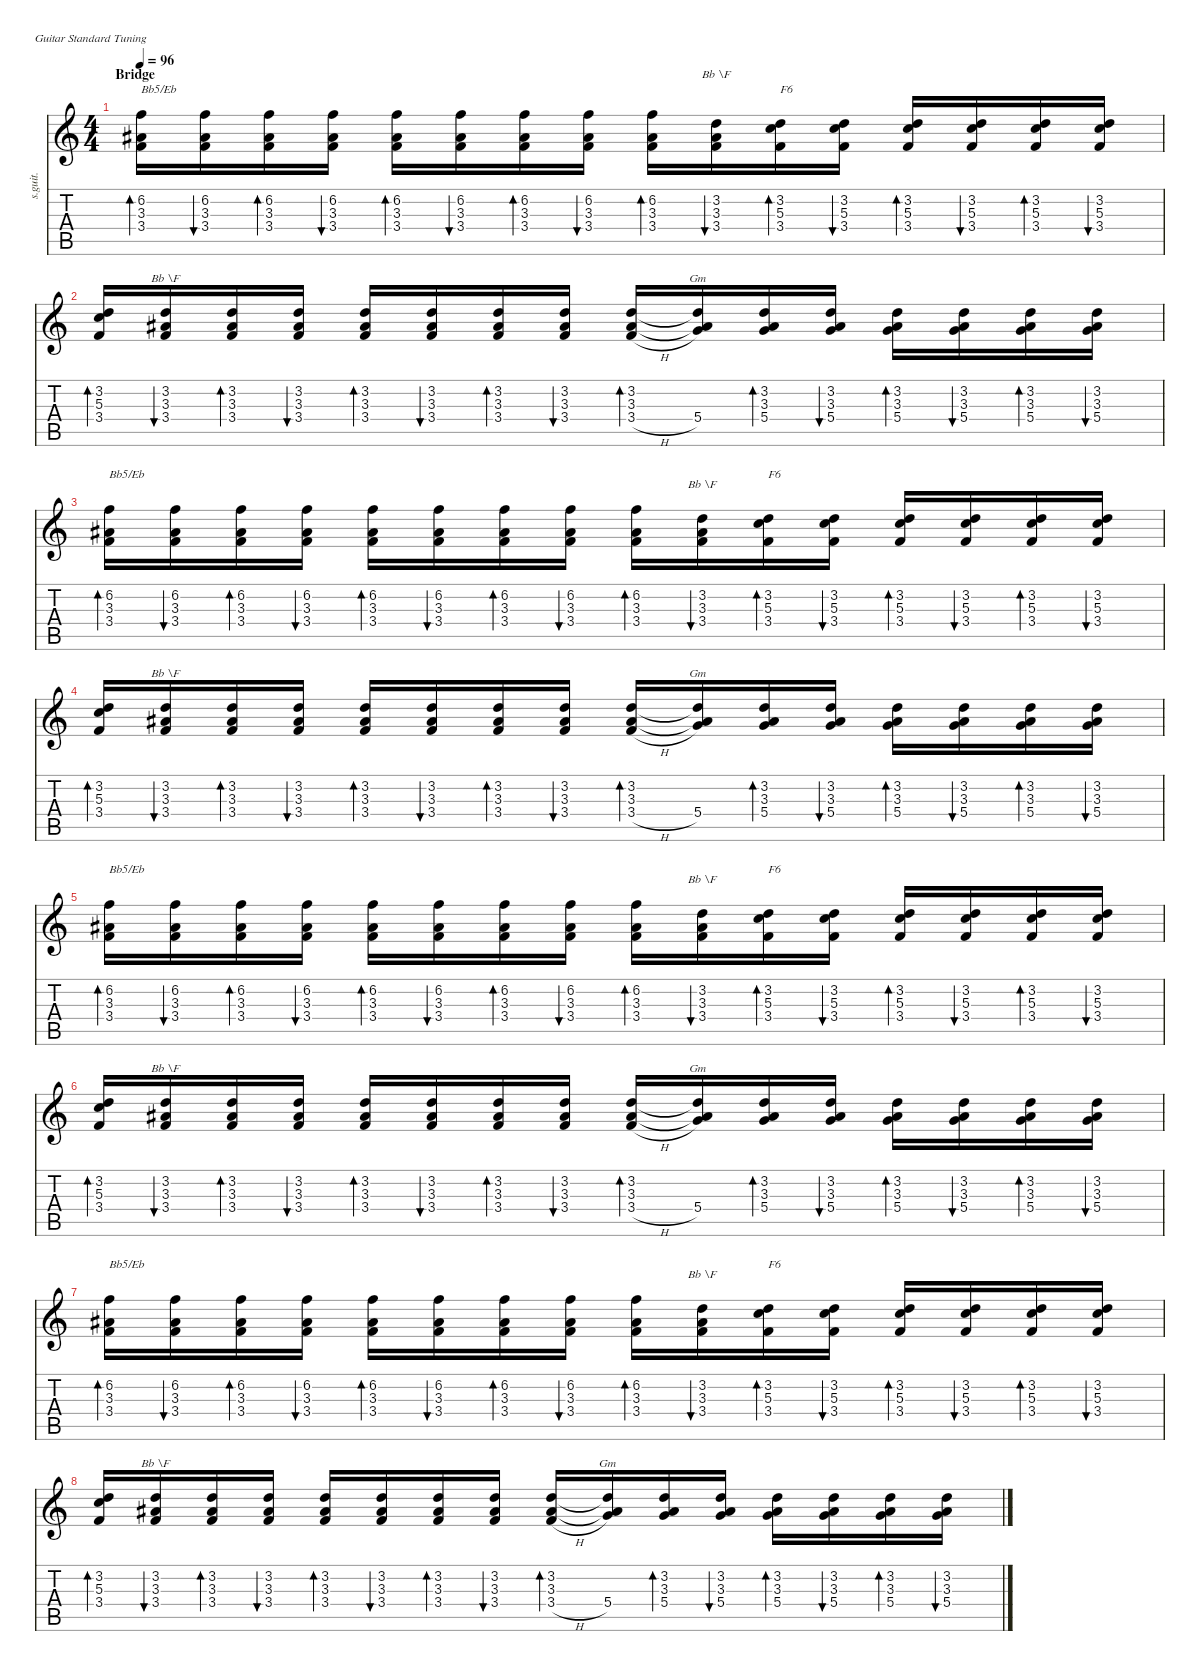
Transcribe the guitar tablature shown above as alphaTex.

\defaultSystemsLayout 4
\hideDynamics
\bracketExtendMode nobrackets
\track ("Dave Navarro (Rhythm)" "s.guit.") {instrument electricguitarclean}
\staff {score tabs}
\tuning (E4 B3 G3 D3 A2 E2)
\chord ("Bb \\F" 3 1 2 2 0 x) {showdiagram false}
\chord ("Gm" 3 1 2 2 0 x) {showdiagram false}
\ts (4 4)
\section ("" "Bridge")
\tempo 96
\clef g2
\ks c
(6.2 3.3{acc #} 3.4).16{bd 30 txt "Bb5/Eb" dy f} (6.2 3.3{acc #} 3.4).16{bu 30} (6.2 3.3{acc #} 3.4).16{bd 30} (6.2 3.3{acc #} 3.4).16{bu 30} (6.2 3.3{acc #} 3.4).16{bd 30} (6.2 3.3{acc #} 3.4).16{bu 30} (6.2 3.3{acc #} 3.4).16{bd 30} (6.2 3.3{acc #} 3.4).16{bu 30} (6.2 3.3{acc #} 3.4).16{bd 30} (3.2 3.3{acc #} 3.4).16{bu 30 ch "Bb \\F"} (3.2 5.3 3.4).16{bd 30 txt "F6"} (3.2 5.3 3.4).16{bu 30} (3.2 5.3 3.4).16{bd 30} (3.2 5.3 3.4).16{bu 30} (3.2 5.3 3.4).16{bd 30} (3.2 5.3 3.4).16{bu 30} |
(3.2 5.3 3.4).16{bd 30} (3.2 3.3{acc #} 3.4).16{bu 30 ch "Bb \\F"} (3.2 3.3{acc #} 3.4).16{bd 30} (3.2 3.3{acc #} 3.4).16{bu 30} (3.2 3.3{acc #} 3.4).16{bd 30} (3.2 3.3{acc #} 3.4).16{bu 30} (3.2 3.3{acc #} 3.4).16{bd 30} (3.2 3.3{acc #} 3.4).16{bu 30} (3.2 3.3{acc #} 3.4{h}).16{bd 30} (3.2{t} 3.3{t acc #} 5.4).16{ch "Gm"} (3.2 3.3{acc #} 5.4).16{bd 30} (3.2 3.3{acc #} 5.4).16{bu 30} (3.2 3.3{acc #} 5.4).16{bd 30} (3.2 3.3{acc #} 5.4).16{bu 30} (3.2 3.3{acc #} 5.4).16{bd 30} (3.2 3.3{acc #} 5.4).16{bu 30} |
(6.2 3.3{acc #} 3.4).16{bd 30 txt "Bb5/Eb"} (6.2 3.3{acc #} 3.4).16{bu 30} (6.2 3.3{acc #} 3.4).16{bd 30} (6.2 3.3{acc #} 3.4).16{bu 30} (6.2 3.3{acc #} 3.4).16{bd 30} (6.2 3.3{acc #} 3.4).16{bu 30} (6.2 3.3{acc #} 3.4).16{bd 30} (6.2 3.3{acc #} 3.4).16{bu 30} (6.2 3.3{acc #} 3.4).16{bd 30} (3.2 3.3{acc #} 3.4).16{bu 30 ch "Bb \\F"} (3.2 5.3 3.4).16{bd 30 txt "F6"} (3.2 5.3 3.4).16{bu 30} (3.2 5.3 3.4).16{bd 30} (3.2 5.3 3.4).16{bu 30} (3.2 5.3 3.4).16{bd 30} (3.2 5.3 3.4).16{bu 30} |
(3.2 5.3 3.4).16{bd 30} (3.2 3.3{acc #} 3.4).16{bu 30 ch "Bb \\F"} (3.2 3.3{acc #} 3.4).16{bd 30} (3.2 3.3{acc #} 3.4).16{bu 30} (3.2 3.3{acc #} 3.4).16{bd 30} (3.2 3.3{acc #} 3.4).16{bu 30} (3.2 3.3{acc #} 3.4).16{bd 30} (3.2 3.3{acc #} 3.4).16{bu 30} (3.2 3.3{acc #} 3.4{h}).16{bd 30} (3.2{t} 3.3{t acc #} 5.4).16{ch "Gm"} (3.2 3.3{acc #} 5.4).16{bd 30} (3.2 3.3{acc #} 5.4).16{bu 30} (3.2 3.3{acc #} 5.4).16{bd 30} (3.2 3.3{acc #} 5.4).16{bu 30} (3.2 3.3{acc #} 5.4).16{bd 30} (3.2 3.3{acc #} 5.4).16{bu 30} |
(6.2 3.3{acc #} 3.4).16{bd 30 txt "Bb5/Eb"} (6.2 3.3{acc #} 3.4).16{bu 30} (6.2 3.3{acc #} 3.4).16{bd 30} (6.2 3.3{acc #} 3.4).16{bu 30} (6.2 3.3{acc #} 3.4).16{bd 30} (6.2 3.3{acc #} 3.4).16{bu 30} (6.2 3.3{acc #} 3.4).16{bd 30} (6.2 3.3{acc #} 3.4).16{bu 30} (6.2 3.3{acc #} 3.4).16{bd 30} (3.2 3.3{acc #} 3.4).16{bu 30 ch "Bb \\F"} (3.2 5.3 3.4).16{bd 30 txt "F6"} (3.2 5.3 3.4).16{bu 30} (3.2 5.3 3.4).16{bd 30} (3.2 5.3 3.4).16{bu 30} (3.2 5.3 3.4).16{bd 30} (3.2 5.3 3.4).16{bu 30} |
(3.2 5.3 3.4).16{bd 30} (3.2 3.3{acc #} 3.4).16{bu 30 ch "Bb \\F"} (3.2 3.3{acc #} 3.4).16{bd 30} (3.2 3.3{acc #} 3.4).16{bu 30} (3.2 3.3{acc #} 3.4).16{bd 30} (3.2 3.3{acc #} 3.4).16{bu 30} (3.2 3.3{acc #} 3.4).16{bd 30} (3.2 3.3{acc #} 3.4).16{bu 30} (3.2 3.3{acc #} 3.4{h}).16{bd 30} (3.2{t} 3.3{t acc #} 5.4).16{ch "Gm"} (3.2 3.3{acc #} 5.4).16{bd 30} (3.2 3.3{acc #} 5.4).16{bu 30} (3.2 3.3{acc #} 5.4).16{bd 30} (3.2 3.3{acc #} 5.4).16{bu 30} (3.2 3.3{acc #} 5.4).16{bd 30} (3.2 3.3{acc #} 5.4).16{bu 30} |
(6.2 3.3{acc #} 3.4).16{bd 30 txt "Bb5/Eb"} (6.2 3.3{acc #} 3.4).16{bu 30} (6.2 3.3{acc #} 3.4).16{bd 30} (6.2 3.3{acc #} 3.4).16{bu 30} (6.2 3.3{acc #} 3.4).16{bd 30} (6.2 3.3{acc #} 3.4).16{bu 30} (6.2 3.3{acc #} 3.4).16{bd 30} (6.2 3.3{acc #} 3.4).16{bu 30} (6.2 3.3{acc #} 3.4).16{bd 30} (3.2 3.3{acc #} 3.4).16{bu 30 ch "Bb \\F"} (3.2 5.3 3.4).16{bd 30 txt "F6"} (3.2 5.3 3.4).16{bu 30} (3.2 5.3 3.4).16{bd 30} (3.2 5.3 3.4).16{bu 30} (3.2 5.3 3.4).16{bd 30} (3.2 5.3 3.4).16{bu 30} |
(3.2 5.3 3.4).16{bd 30} (3.2 3.3{acc #} 3.4).16{bu 30 ch "Bb \\F"} (3.2 3.3{acc #} 3.4).16{bd 30} (3.2 3.3{acc #} 3.4).16{bu 30} (3.2 3.3{acc #} 3.4).16{bd 30} (3.2 3.3{acc #} 3.4).16{bu 30} (3.2 3.3{acc #} 3.4).16{bd 30} (3.2 3.3{acc #} 3.4).16{bu 30} (3.2 3.3{acc #} 3.4{h}).16{bd 30} (3.2{t} 3.3{t acc #} 5.4).16{ch "Gm"} (3.2 3.3{acc #} 5.4).16{bd 30} (3.2 3.3{acc #} 5.4).16{bu 30} (3.2 3.3{acc #} 5.4).16{bd 30} (3.2 3.3{acc #} 5.4).16{bu 30} (3.2 3.3{acc #} 5.4).16{bd 30} (3.2 3.3{acc #} 5.4).16{bu 30}
